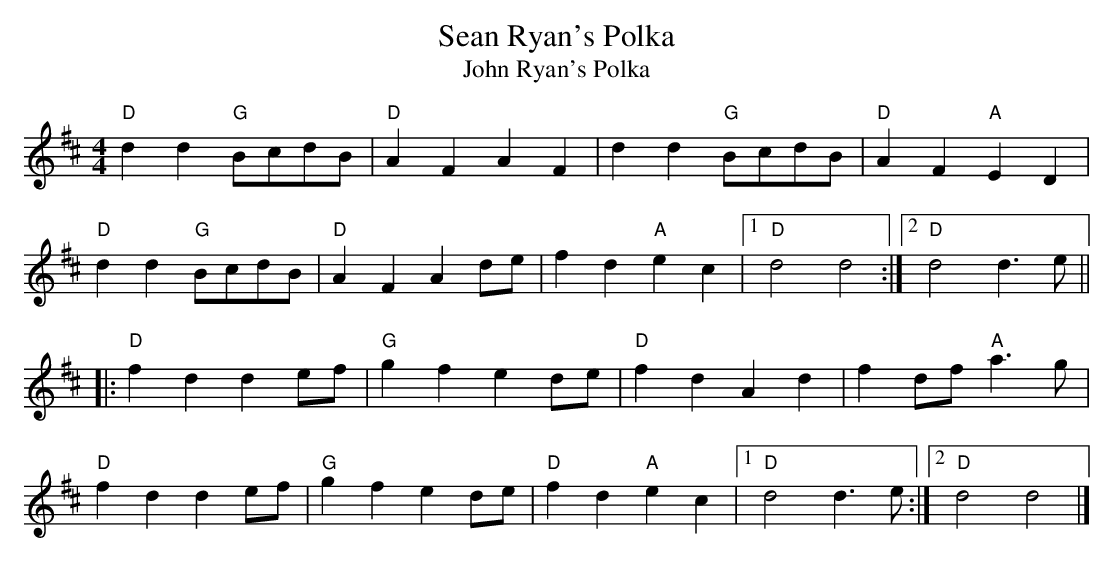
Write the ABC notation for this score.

X:1
T:Sean Ryan's Polka
T:John Ryan's Polka
M:4/4
L:1/8
K:D
"D"d2 d2 "G"BcdB|"D"A2 F2 A2 F2|d2 d2 "G"BcdB|"D"A2 F2 "A"E2 D2|
"D"d2 d2 "G"BcdB|"D"A2 F2 A2 de|f2 d2 "A"e2 c2|1 "D"d4 d4:|2 "D"d4 d3 e||
|:"D"f2 d2 d2 ef|"G"g2 f2 e2 de|"D"f2 d2 A2 d2|f2 df "A"a3g|
"D"f2 d2 d2 ef|"G"g2 f2 e2 de|"D"f2 d2 "A"e2 c2|1 "D"d4 d3 e:|2 "D"d4d4|]
